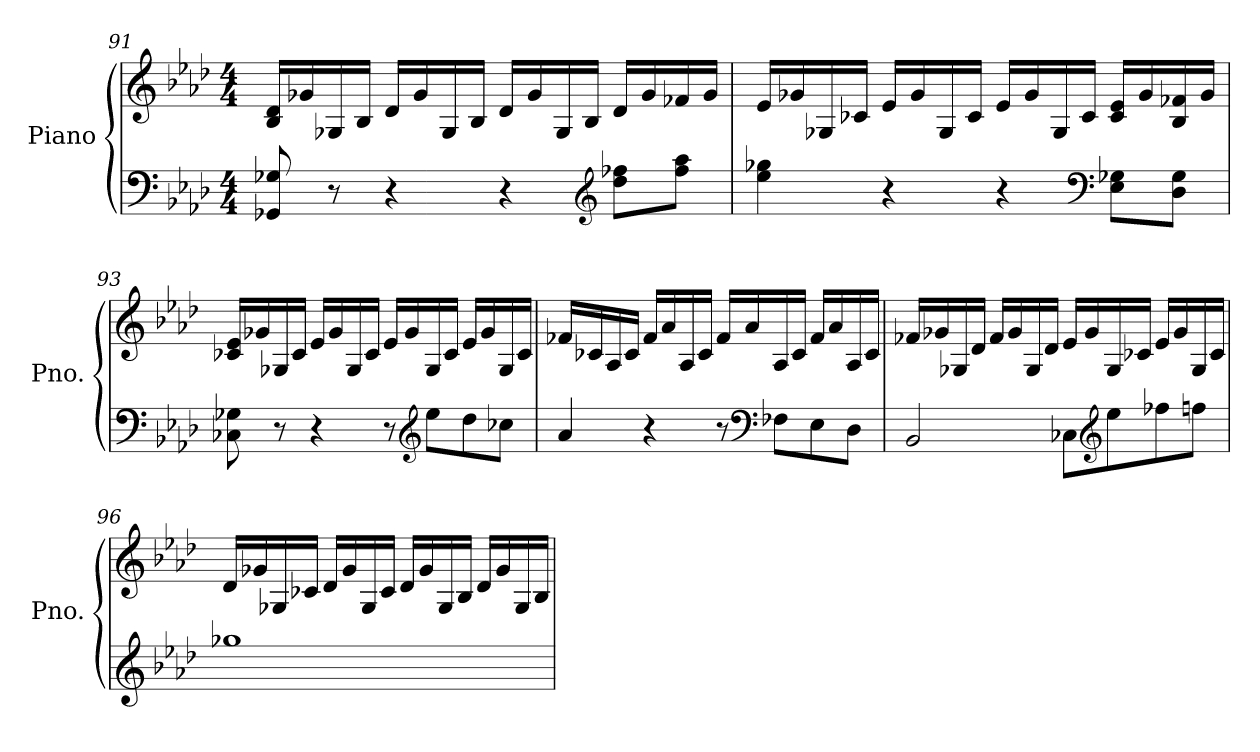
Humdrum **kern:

**kern	**kern
*part1	*part1
*staff2	*staff1
*I"Piano	*
*I'Pno.	*
!!LO:PB:g=z
*clefF4	*clefG2
*k[b-e-a-d-]	*k[b-e-a-d-]
*M4/4	*M4/4
=91	=91
8GG-X/ 8G-X/	16B-/ 16d-/LL
.	16g-X/
8r	16G-X/
.	16B-/JJ
4r	16d-/LL
.	16g-/
.	16G-/
.	16B-/JJ
4r	16d-/LL
.	16g-/
.	16G-/
.	16B-/JJ
*clefG2	*
8dd-\ 8ff-X\L	16d-/LL
.	16g-/
8ff-\ 8aa-\J	16f-X/
.	16g-/JJ
=92	=92
4ee-\ 4gg-X\	16e-/LL
.	16g-X/
.	16G-X/
.	16c-X/JJ
4r	16e-/LL
.	16g-/
.	16G-/
.	16c-/JJ
4r	16e-/LL
.	16g-/
.	16G-/
.	16c-/JJ
*clefF4	*
8E-\ 8G-X\L	16c-/ 16e-/LL
.	16g-/
8D-\ 8G-\J	16B-/ 16f-X/
.	16g-/JJ
!!LO:LB:g=z
=93	=93
8C-X\ 8G-X\	16c-X/ 16e-/LL
.	16g-X/
8r	16G-X/
.	16c-/JJ
4r	16e-/LL
.	16g-/
.	16G-/
.	16c-/JJ
8r	16e-/LL
.	16g-/
*clefG2	*
8ee-\L	16G-/
.	16c-/JJ
8dd-\	16e-/LL
.	16g-/
8cc-X\J	16G-/
.	16c-/JJ
=94	=94
4a-/	16f-X/LL
.	16c-X/
.	16A-/
.	16c-/JJ
4r	16f-/LL
.	16a-/
.	16A-/
.	16c-/JJ
8r	16f-/LL
.	16a-/
*clefF4	*
8F-X\L	16A-/
.	16c-/JJ
8E-\	16f-/LL
.	16a-/
8D-\J	16A-/
.	16c-/JJ
!!LO:LB:g=z
=95	=95
2BB-/	16f-X/LL
.	16g-X/
.	16G-X/
.	16d-/JJ
.	16f-/LL
.	16g-/
.	16G-/
.	16d-/JJ
8C-X\L	16e-/LL
.	16g-/
*clefG2	*
8ee-\	16G-/
.	16c-X/JJ
8ff-X\	16e-/LL
.	16g-/
8ffn\J	16G-/
.	16c-/JJ
=96	=96
1gg-X	16d-/LL
.	16g-X/
.	16G-X/
.	16c-X/JJ
.	16d-/LL
.	16g-/
.	16G-/
.	16c-/JJ
.	16d-/LL
.	16g-/
.	16G-/
.	16B-/JJ
.	16d-/LL
.	16g-/
.	16G-/
.	16B-/JJ
=	=
*-	*-
